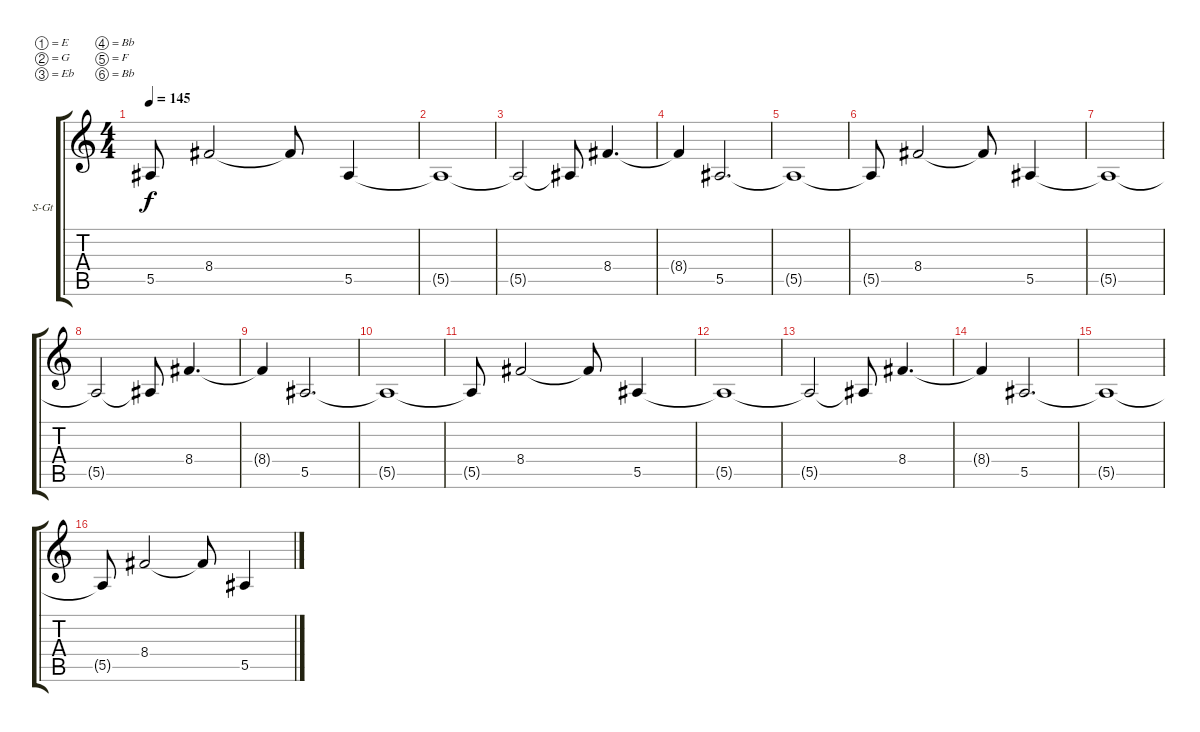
\bracketExtendMode groupsimilarinstruments
\firstSystemTrackNameOrientation horizontal
\otherSystemsTrackNameOrientation horizontal
\track ("FX 2" "S-Gt") {instrument fx5brightness}
\staff {score tabs}
\tuning (E4 G3 Eb3 Bb2 F2 Bb1)
\displaytranspose 12
\ts (4 4)
\tempo 145
\clef g2
\ks c
5.5{t}.8{dy f} 8.4.2 8.4{t}.8 5.5.4 |
5.5{t}.1 |
5.5{t}.2 5.5{t}.8 8.4.4{d} |
8.4{t}.4 5.5.2{d} |
5.5{t}.1 |
5.5{t}.8 8.4.2 8.4{t}.8 5.5.4 |
5.5{t}.1 |
5.5{t}.2 5.5{t}.8 8.4.4{d} |
8.4{t}.4 5.5.2{d} |
5.5{t}.1 |
5.5{t}.8 8.4.2 8.4{t}.8 5.5.4 |
5.5{t}.1 |
5.5{t}.2 5.5{t}.8 8.4.4{d} |
8.4{t}.4 5.5.2{d} |
5.5{t}.1 |
5.5{t}.8 8.4.2 8.4{t}.8 5.5.4
